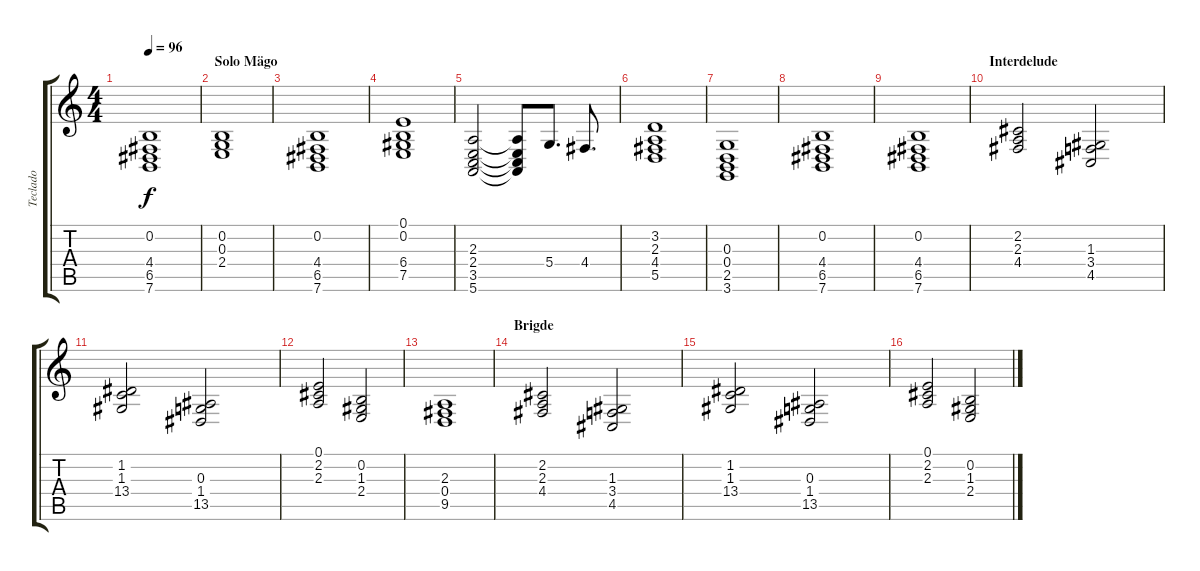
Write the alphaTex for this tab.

\track ("Teclado" "Teclado") {instrument churchorgan}
\staff {score tabs}
\tuning (E4 B3 G3 D3 A2 E2) {hide}
\ts (4 4)
\tempo 96
\clef g2
\ks c
(0.2 4.4 6.5 7.6).1{dy f} |
\section ("" "Solo Mägo")
(0.2 0.3 2.4).1{volume 6} |
(0.2 4.4 6.5 7.6).1 |
(0.1 0.2 6.4 7.5).1 |
(2.3 2.4 3.5 5.6).2 (2.3{t} 2.4{t} 3.5{t} 5.6{t}).8 5.4.8{d} 4.4.8{d} |
(3.2 2.3 4.4 5.5).1 |
(0.3 0.4 2.5 3.6).1 |
(0.2 4.4 6.5 7.6).1 |
(0.2 4.4 6.5 7.6).1 |
\section ("" "Interdelude")
(2.2 2.3 4.4).2 (1.3 3.4 4.5).2 |
(1.2 1.3 13.4).2 (0.3 1.4 13.5).2 |
(0.1 2.2 2.3).2 (0.2 1.3 2.4).2 |
(2.3 0.4 9.5).1 |
\section ("" "Brigde")
(2.2 2.3 4.4).2 (1.3 3.4 4.5).2 |
(1.2 1.3 13.4).2 (0.3 1.4 13.5).2 |
(0.1 2.2 2.3).2 (0.2 1.3 2.4).2
